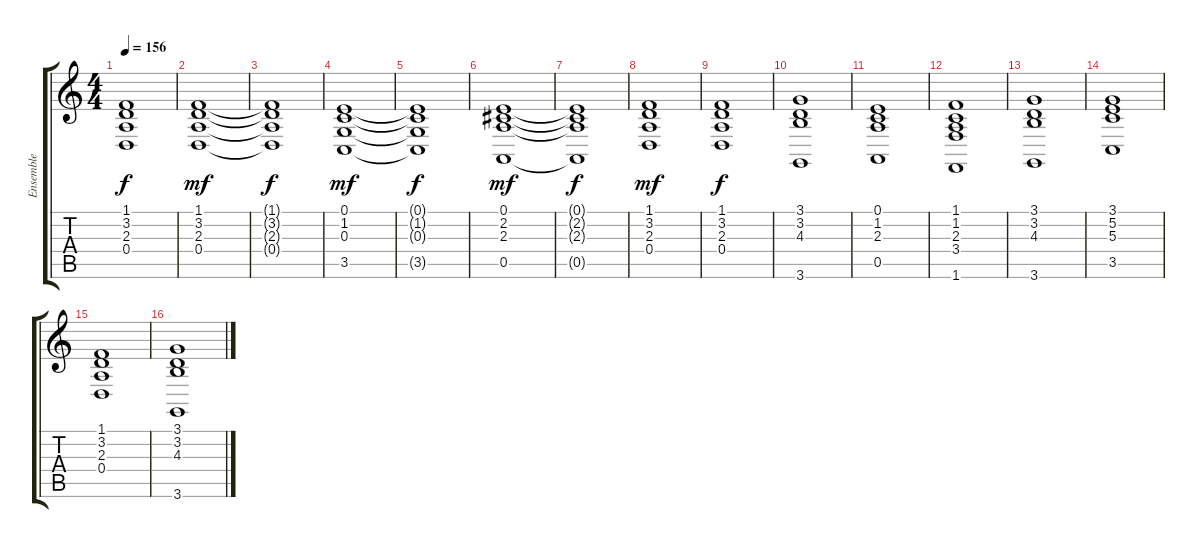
\track ("Ensemble" "Ensemble") {instrument stringensemble1}
\staff {score tabs}
\tuning (E4 B3 G3 D3 A2 E2) {hide}
\ts (4 4)
\tempo 156
\clef g2
\ks c
(1.1{t} 3.2{t} 2.3{t} 0.4{t}).1{dy f} |
\section ("" "")
(1.1 3.2 2.3 0.4).1{dy mf} |
(1.1{t} 3.2{t} 2.3{t} 0.4{t}).1{dy f} |
(0.1 1.2 0.3 3.5).1{dy mf} |
(0.1{t} 1.2{t} 0.3{t} 3.5{t}).1{dy f} |
(0.1 2.2 2.3 0.5).1{dy mf} |
(0.1{t} 2.2{t} 2.3{t} 0.5{t}).1{dy f} |
(1.1 3.2 2.3 0.4).1{dy mf} |
\section ("" "")
(1.1 3.2 2.3 0.4).1{dy f} |
(3.1 3.2 4.3 3.6).1 |
(0.1 1.2 2.3 0.5).1 |
(1.1 1.2 2.3 3.4 1.6).1 |
(3.1 3.2 4.3 3.6).1 |
(3.1 5.2 5.3 3.5).1 |
(1.1 3.2 2.3 0.4).1 |
(3.1 3.2 4.3 3.6).1
